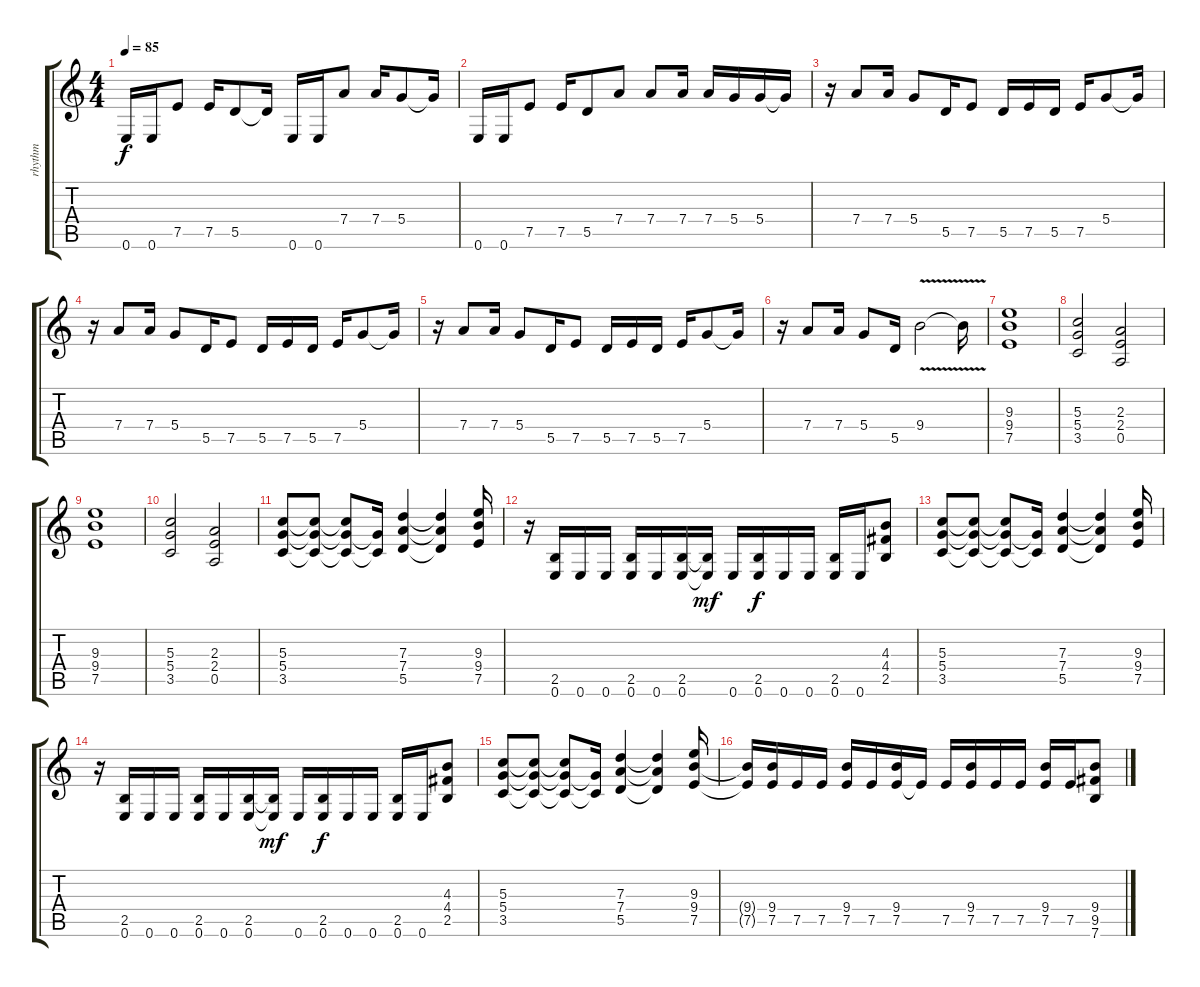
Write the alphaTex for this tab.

\track ("rhythm" "rhythm") {instrument distortionguitar}
\staff {score tabs}
\tuning (E4 B3 G3 D3 A2 E2) {hide}
\ts (4 4)
\tempo 85
\clef g2
\ks c
0.6.16{dy f} 0.6.16 7.5.8 7.5.16 5.5.8 5.5{t}.16 0.6.16 0.6.16 7.4.8 7.4.16 5.4.8 5.4{t}.16 |
0.6.16 0.6.16 7.5.8 7.5.16 5.5.8 7.4.8 7.4.8 7.4.16 7.4.16 5.4.16 5.4.16 5.4{t}.16 |
r.16 7.4.8 7.4.16 5.4.8 5.5.16 7.5.8 5.5.16 7.5.16 5.5.16 7.5.16 5.4.8 5.4{t}.16 |
r.16 7.4.8 7.4.16 5.4.8 5.5.16 7.5.8 5.5.16 7.5.16 5.5.16 7.5.16 5.4.8 5.4{t}.16 |
r.16 7.4.8 7.4.16 5.4.8 5.5.16 7.5.8 5.5.16 7.5.16 5.5.16 7.5.16 5.4.8 5.4{t}.16 |
r.16 7.4.8 7.4.16 5.4.8 5.5.16 9.4{v}.2 9.4{v t}.16 |
(9.3 9.4 7.5).1 |
(5.3 5.4 3.5).2 (2.3 2.4 0.5).2 |
(9.3 9.4 7.5).1 |
(5.3 5.4 3.5).2 (2.3 2.4 0.5).2 |
(5.3 5.4 3.5).8 (5.3{t} 5.4{t} 3.5{t}).8 (5.3{t} 5.4{t} 3.5{t}).8 (5.4{t} 3.5{t}).16 (7.3 7.4 5.5).4 (7.3{t} 7.4{t} 5.5{t}).4 (9.3 9.4 7.5).16 |
r.16 (2.5 0.6).16 0.6.16 0.6.16 (2.5 0.6).16 0.6.16 (2.5 0.6).16 (2.5{t} 0.6{t}).16{dy mf} 0.6.16 (2.5 0.6).16{dy f} 0.6.16 0.6.16 (2.5 0.6).16 0.6.16 (4.3 4.4 2.5).8 |
(5.3 5.4 3.5).8 (5.3{t} 5.4{t} 3.5{t}).8 (5.3{t} 5.4{t} 3.5{t}).8 (5.4{t} 3.5{t}).16 (7.3 7.4 5.5).4 (7.3{t} 7.4{t} 5.5{t}).4 (9.3 9.4 7.5).16 |
r.16 (2.5 0.6).16 0.6.16 0.6.16 (2.5 0.6).16 0.6.16 (2.5 0.6).16 (2.5{t} 0.6{t}).16{dy mf} 0.6.16 (2.5 0.6).16{dy f} 0.6.16 0.6.16 (2.5 0.6).16 0.6.16 (4.3 4.4 2.5).8 |
(5.3 5.4 3.5).8 (5.3{t} 5.4{t} 3.5{t}).8 (5.3{t} 5.4{t} 3.5{t}).8 (5.4{t} 3.5{t}).16 (7.3 7.4 5.5).4 (7.3{t} 7.4{t} 5.5{t}).4 (9.3 9.4 7.5).16 |
(9.4{t} 7.5{t}).16 (9.4 7.5).16 7.5.16 7.5.16 (9.4 7.5).16 7.5.16 (9.4 7.5).16 7.5{t}.16 7.5.16 (9.4 7.5).16 7.5.16 7.5.16 (9.4 7.5).16 7.5.16 (9.4 9.5 7.6).8
